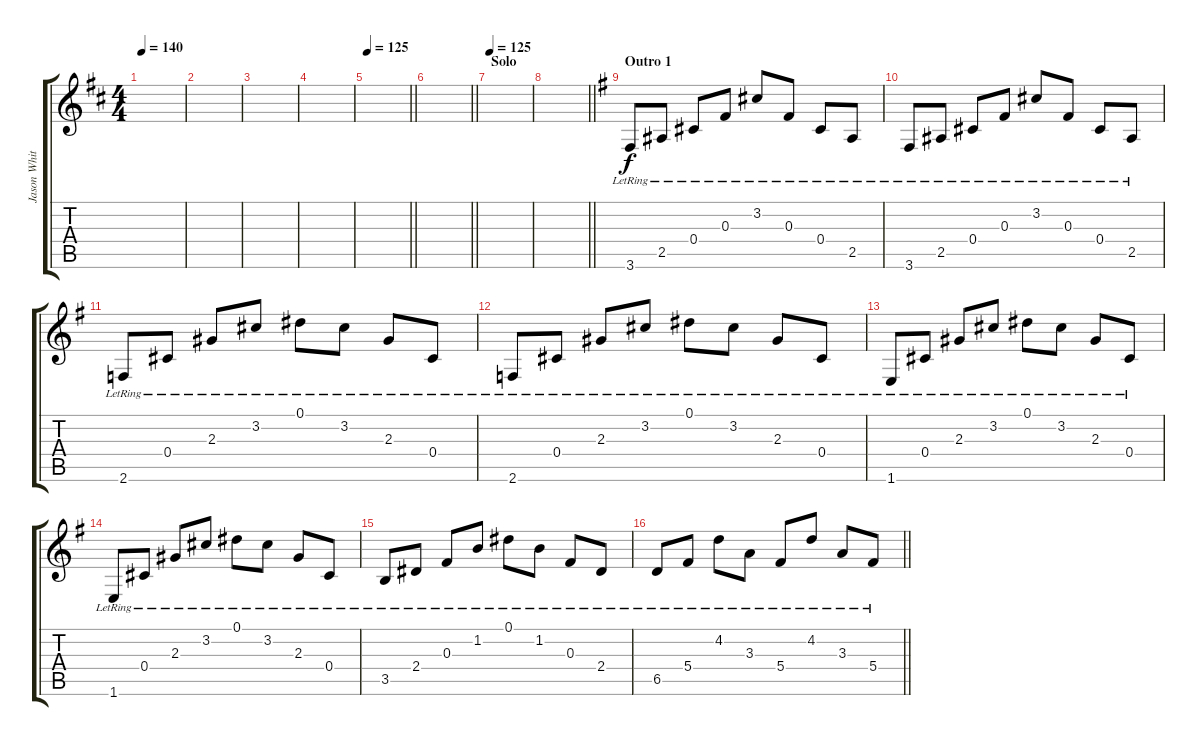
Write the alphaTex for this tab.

\track ("Jason White" "Jason Whit") {instrument electricguitarclean}
\staff {score tabs}
\tuning (Eb4 Bb3 Gb3 Db3 Ab2 Eb2) {hide}
\ts (4 4)
\tempo 140
\clef g2
\ks d
|
|
|
|
\tempo 125
\barLineRight lightlight
|
\barLineRight lightlight
|
\section ("" "Solo")
\tempo 125
|
\barLineRight lightlight
|
\section ("" "Outro 1")
\ks g
3.6{lr}.8 2.5{lr}.8 0.4{lr}.8 0.3{lr}.8 3.2{lr}.8 0.3{lr}.8 0.4{lr}.8 2.5{lr}.8 |
3.6{lr}.8 2.5{lr}.8 0.4{lr}.8 0.3{lr}.8 3.2{lr}.8 0.3{lr}.8 0.4{lr}.8 2.5{lr}.8 |
2.6{lr}.8 0.4{lr}.8 2.3{lr}.8 3.2{lr}.8 0.1{lr}.8 3.2{lr}.8 2.3{lr}.8 0.4{lr}.8 |
2.6{lr}.8 0.4{lr}.8 2.3{lr}.8 3.2{lr}.8 0.1{lr}.8 3.2{lr}.8 2.3{lr}.8 0.4{lr}.8 |
1.6{lr}.8 0.4{lr}.8 2.3{lr}.8 3.2{lr}.8 0.1{lr}.8 3.2{lr}.8 2.3{lr}.8 0.4{lr}.8 |
1.6{lr}.8 0.4{lr}.8 2.3{lr}.8 3.2{lr}.8 0.1{lr}.8 3.2{lr}.8 2.3{lr}.8 0.4{lr}.8 |
3.5{lr}.8 2.4{lr}.8 0.3{lr}.8 1.2{lr}.8 0.1{lr}.8 1.2{lr}.8 0.3{lr}.8 2.4{lr}.8 |
\barLineRight lightlight
6.5{lr}.8 5.4{lr}.8 4.2{lr}.8 3.3{lr}.8 5.4{lr}.8 4.2{lr}.8 3.3{lr}.8 5.4{lr}.8
